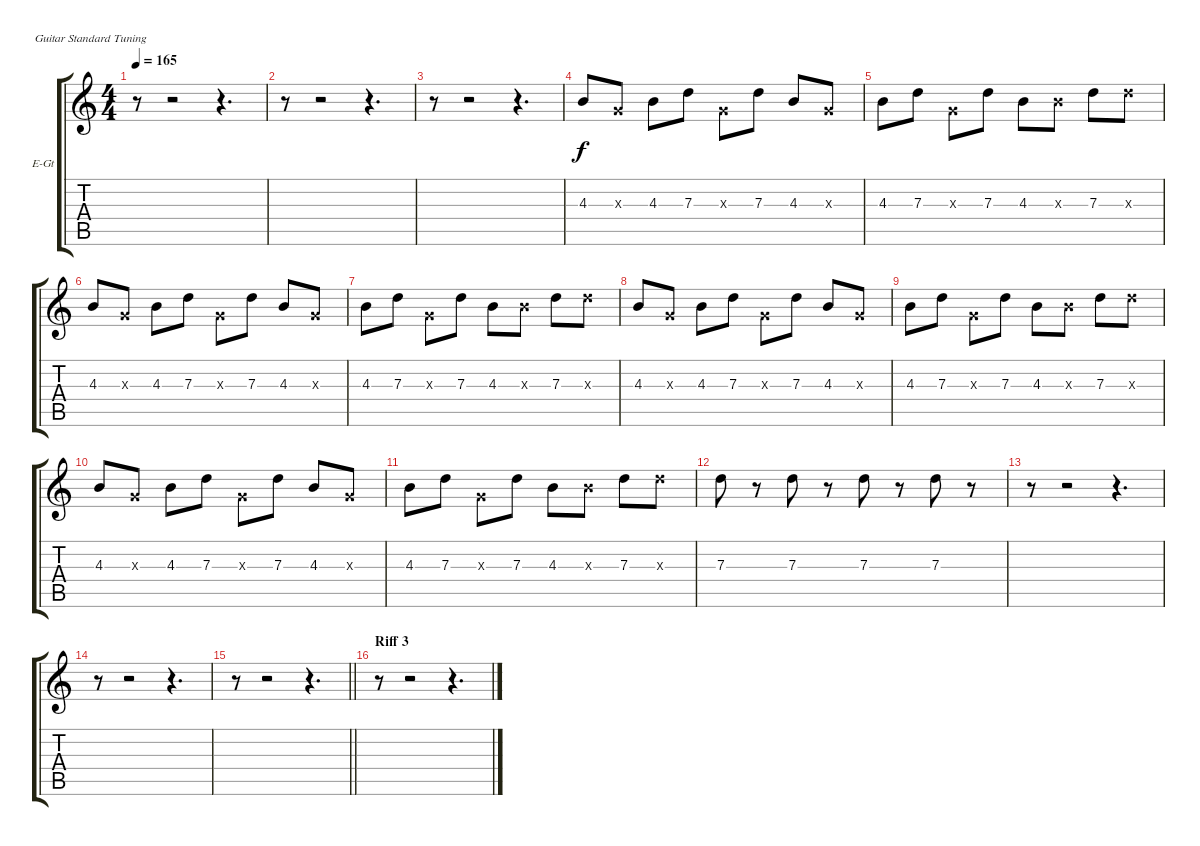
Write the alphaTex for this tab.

\bracketExtendMode groupsimilarinstruments
\firstSystemTrackNameOrientation horizontal
\otherSystemsTrackNameOrientation horizontal
\track ("Solo Distorted" "E-Gt") {instrument distortionguitar}
\staff {score tabs}
\tuning (E4 B3 G3 D3 A2 E2)
\ts (4 4)
\tempo 165
\clef g2
\ks c
r.8{dy f} r.2 r.4{d} |
r.8 r.2 r.4{d} |
r.8 r.2 r.4{d} |
4.3.8 0.3{x}.8 4.3.8 7.3.8 0.3{x}.8 7.3.8 4.3.8 0.3{x}.8 |
4.3.8 7.3.8 0.3{x}.8 7.3.8 4.3.8 4.3{x}.8 7.3.8 7.3{x}.8 |
4.3.8 0.3{x}.8 4.3.8 7.3.8 0.3{x}.8 7.3.8 4.3.8 0.3{x}.8 |
4.3.8 7.3.8 0.3{x}.8 7.3.8 4.3.8 4.3{x}.8 7.3.8 7.3{x}.8 |
4.3.8 0.3{x}.8 4.3.8 7.3.8 0.3{x}.8 7.3.8 4.3.8 0.3{x}.8 |
4.3.8 7.3.8 0.3{x}.8 7.3.8 4.3.8 4.3{x}.8 7.3.8 7.3{x}.8 |
4.3.8 0.3{x}.8 4.3.8 7.3.8 0.3{x}.8 7.3.8 4.3.8 0.3{x}.8 |
4.3.8 7.3.8 0.3{x}.8 7.3.8 4.3.8 4.3{x}.8 7.3.8 7.3{x}.8 |
7.3.8 r.8 7.3.8 r.8 7.3.8 r.8 7.3.8 r.8 |
r.8 r.2 r.4{d} |
r.8 r.2 r.4{d} |
\barLineRight lightlight
r.8 r.2 r.4{d} |
\section ("" "Riff 3")
r.8 r.2 r.4{d}
